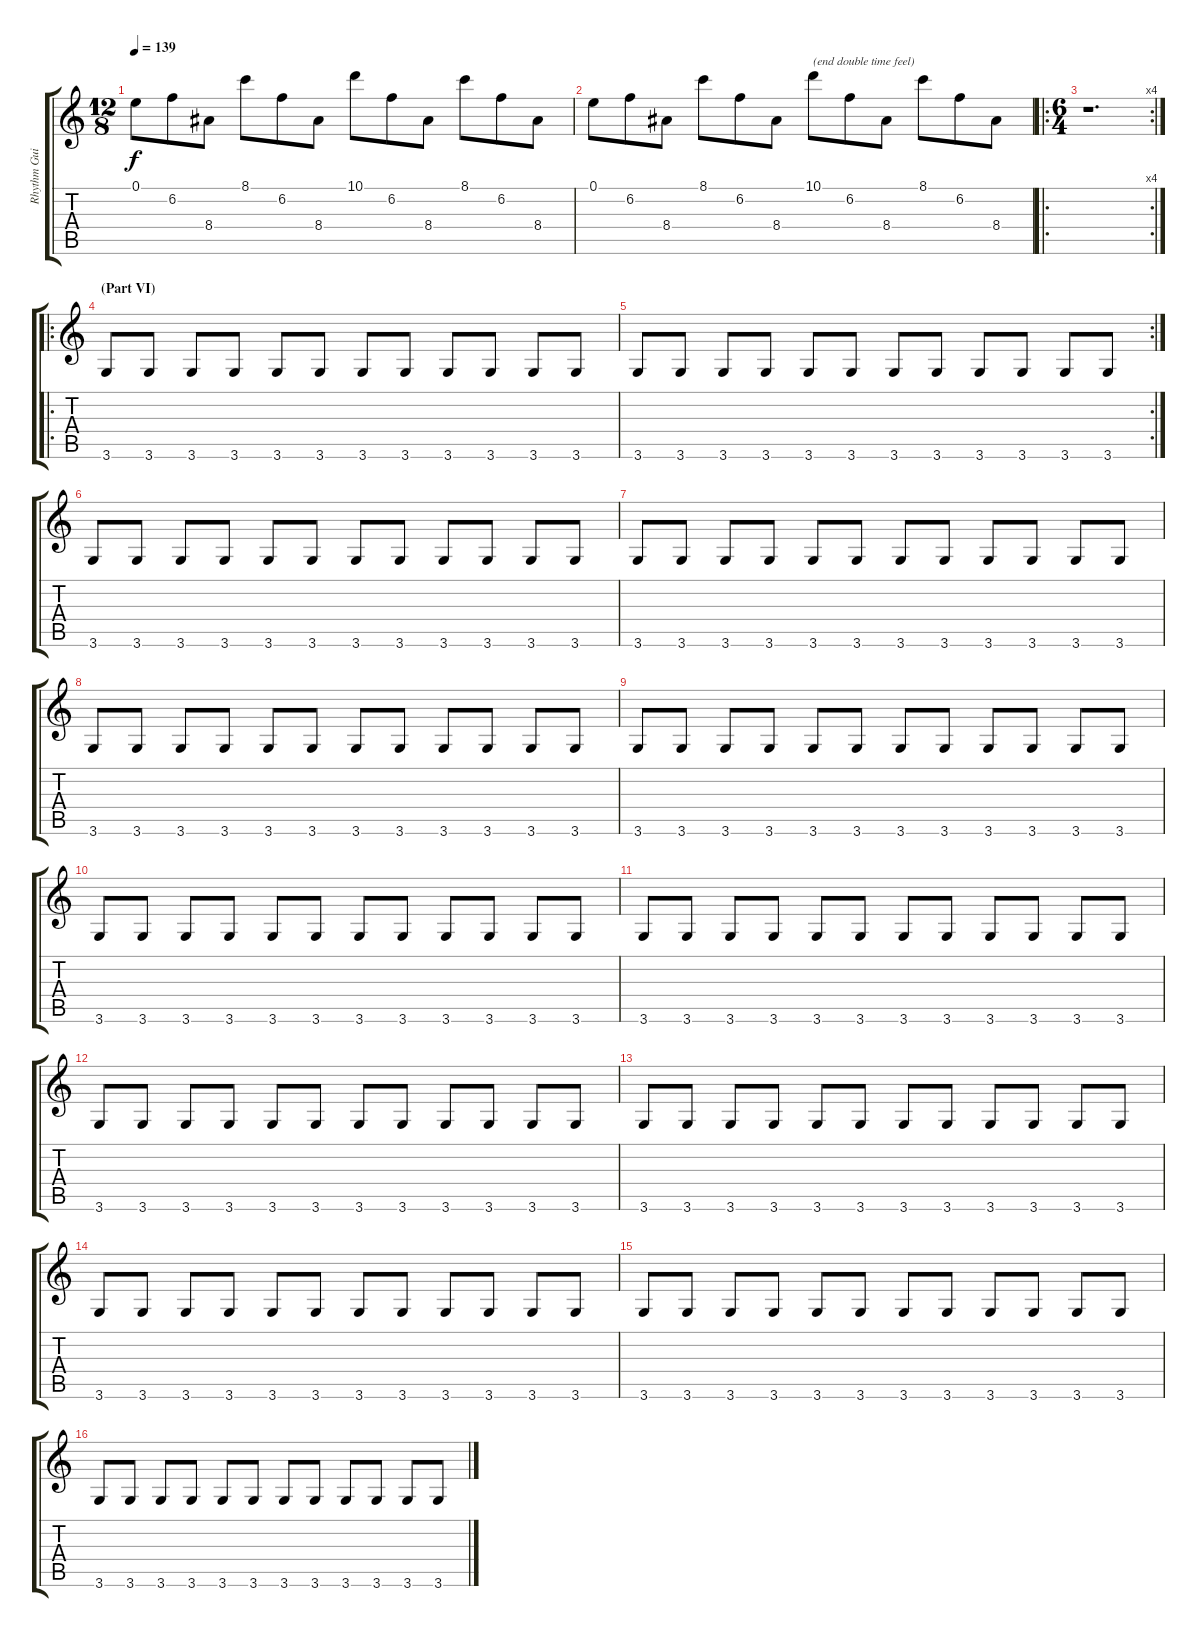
\track ("Rhythm Guitar I (David Gilmour)" "Rhythm Gui") {instrument electricguitarclean}
\staff {score tabs}
\tuning (E4 B3 G3 D3 A2 E2) {hide}
\ts (12 8)
\tempo 139
\clef g2
\ks c
0.1.8{dy f volume 0} 6.2.8 8.4.8 8.1.8 6.2.8 8.4.8 10.1.8 6.2.8 8.4.8 8.1.8 6.2.8 8.4.8 |
0.1.8 6.2.8 8.4.8 8.1.8 6.2.8 8.4.8 10.1.8{txt "(end double time feel)"} 6.2.8 8.4.8 8.1.8 6.2.8 8.4.8 |
\ro
\rc 4
\ts (6 4)
r.1{d} |
\ro
\section ("" "(Part VI)")
3.6.8{volume 4} 3.6.8 3.6.8 3.6.8 3.6.8 3.6.8 3.6.8 3.6.8 3.6.8 3.6.8 3.6.8 3.6.8 |
\rc 2
3.6.8 3.6.8 3.6.8 3.6.8 3.6.8 3.6.8 3.6.8 3.6.8 3.6.8 3.6.8 3.6.8 3.6.8 |
3.6.8 3.6.8 3.6.8 3.6.8 3.6.8 3.6.8 3.6.8 3.6.8 3.6.8 3.6.8 3.6.8 3.6.8 |
3.6.8 3.6.8 3.6.8 3.6.8 3.6.8 3.6.8 3.6.8 3.6.8 3.6.8 3.6.8 3.6.8 3.6.8 |
3.6.8 3.6.8 3.6.8 3.6.8 3.6.8 3.6.8 3.6.8 3.6.8 3.6.8 3.6.8 3.6.8 3.6.8 |
3.6.8 3.6.8 3.6.8 3.6.8 3.6.8 3.6.8 3.6.8 3.6.8 3.6.8 3.6.8 3.6.8 3.6.8 |
3.6.8 3.6.8 3.6.8 3.6.8 3.6.8 3.6.8 3.6.8 3.6.8 3.6.8 3.6.8 3.6.8 3.6.8 |
3.6.8 3.6.8 3.6.8 3.6.8 3.6.8 3.6.8 3.6.8 3.6.8 3.6.8 3.6.8 3.6.8 3.6.8 |
3.6.8 3.6.8 3.6.8 3.6.8 3.6.8 3.6.8 3.6.8 3.6.8 3.6.8 3.6.8 3.6.8 3.6.8 |
3.6.8 3.6.8 3.6.8 3.6.8 3.6.8 3.6.8 3.6.8 3.6.8 3.6.8 3.6.8 3.6.8 3.6.8 |
3.6.8 3.6.8 3.6.8 3.6.8 3.6.8 3.6.8 3.6.8 3.6.8 3.6.8 3.6.8 3.6.8 3.6.8 |
3.6.8 3.6.8 3.6.8 3.6.8 3.6.8 3.6.8 3.6.8 3.6.8 3.6.8 3.6.8 3.6.8 3.6.8 |
3.6.8 3.6.8 3.6.8 3.6.8 3.6.8 3.6.8 3.6.8 3.6.8 3.6.8 3.6.8 3.6.8 3.6.8
